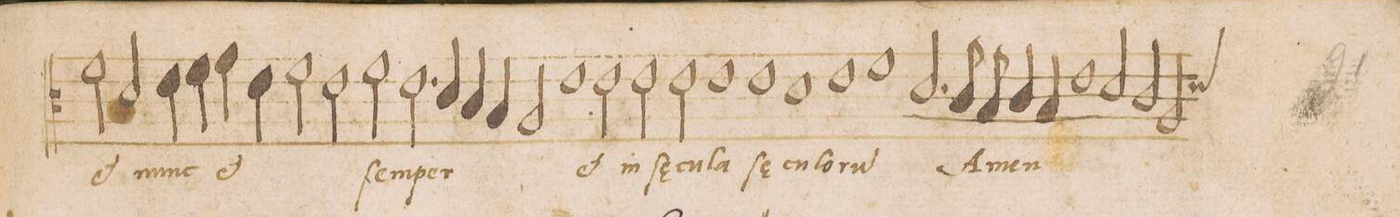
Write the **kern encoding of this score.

**kern	**text
*I"ALTVS	*
*clefC3	*
*k[]	*
*met(C|)	*
*M2/1	*
2f\	et
2d/	nunc
4e\	.
4f\	.
4g\	et
4e\	.
=109	=109
2f\	.
2e\	.
2f\	ſem-
2.e\	-per
=110	=110
4d/	.
4c/	.
4B/	.
2A/	.
1e	.
=111	=111
2e\	et
2e\	in
2e\	ſae-
=112	=112
1e	-cu-
1e	-la
=113	=113
1d	ſae-
1e	-cu-
=114	=114
1f	-lo-
2.d/	-ru(m)
8c/	A-
8B/	.
=115	=115
4c/	-men
4B/	.
1e	.
2d/	.
=116	=116
2c/	.
*custos:d	*
2A/	.
*-	*-
